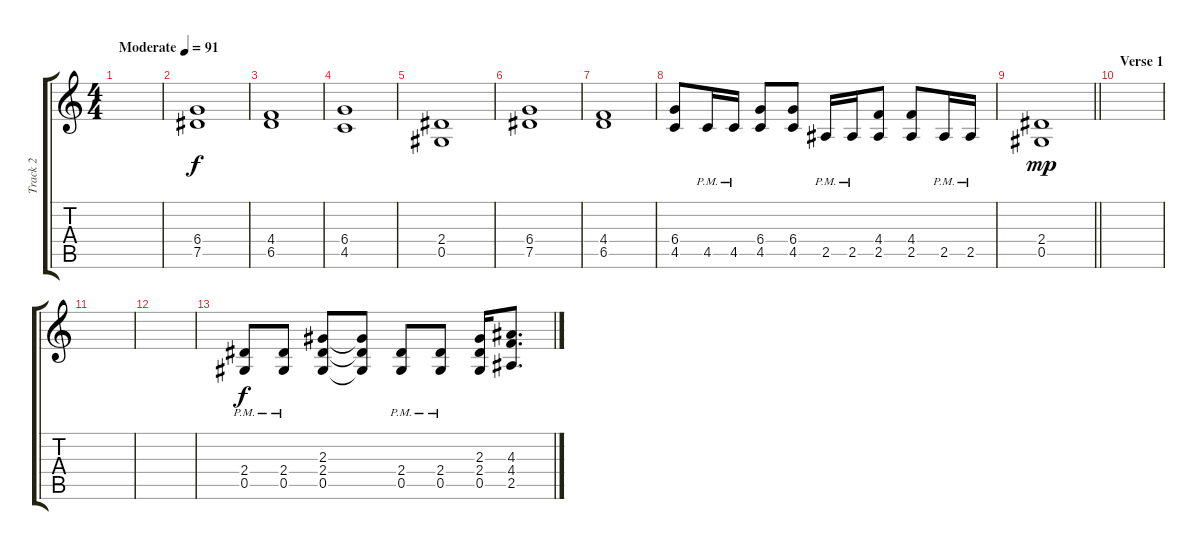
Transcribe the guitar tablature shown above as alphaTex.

\track ("Track 2" "Track 2") {instrument distortionguitar}
\staff {score tabs}
\tuning (Eb4 Bb3 Gb3 Db3 Ab2 Eb2) {hide}
\ts (4 4)
\tempo (91 "Moderate")
\clef g2
\ks c
|
(6.4 7.5).1 |
(4.4 6.5).1 |
(6.4 4.5).1 |
(2.4 0.5).1 |
(6.4 7.5).1 |
(4.4 6.5).1 |
(6.4 4.5).8{dy f} 4.5{pm}.16 4.5{pm}.16 (6.4 4.5).8 (6.4 4.5).8 2.5{pm}.16 2.5{pm}.16 (4.4 2.5).8 (4.4 2.5).8 2.5{pm}.16 2.5{pm}.16 |
\barLineRight lightlight
(2.4 0.5).1{dy mp} |
\section ("" "Verse 1")
|
|
|
(2.4{pm} 0.5{pm}).8{dy f} (2.4{pm} 0.5{pm}).8 (2.3 2.4 0.5).8 (2.3{t} 2.4{t} 0.5{t}).8 (2.4{pm} 0.5{pm}).8 (2.4{pm} 0.5{pm}).8 (2.3 2.4 0.5).16 (4.3 4.4 2.5).8{d}
